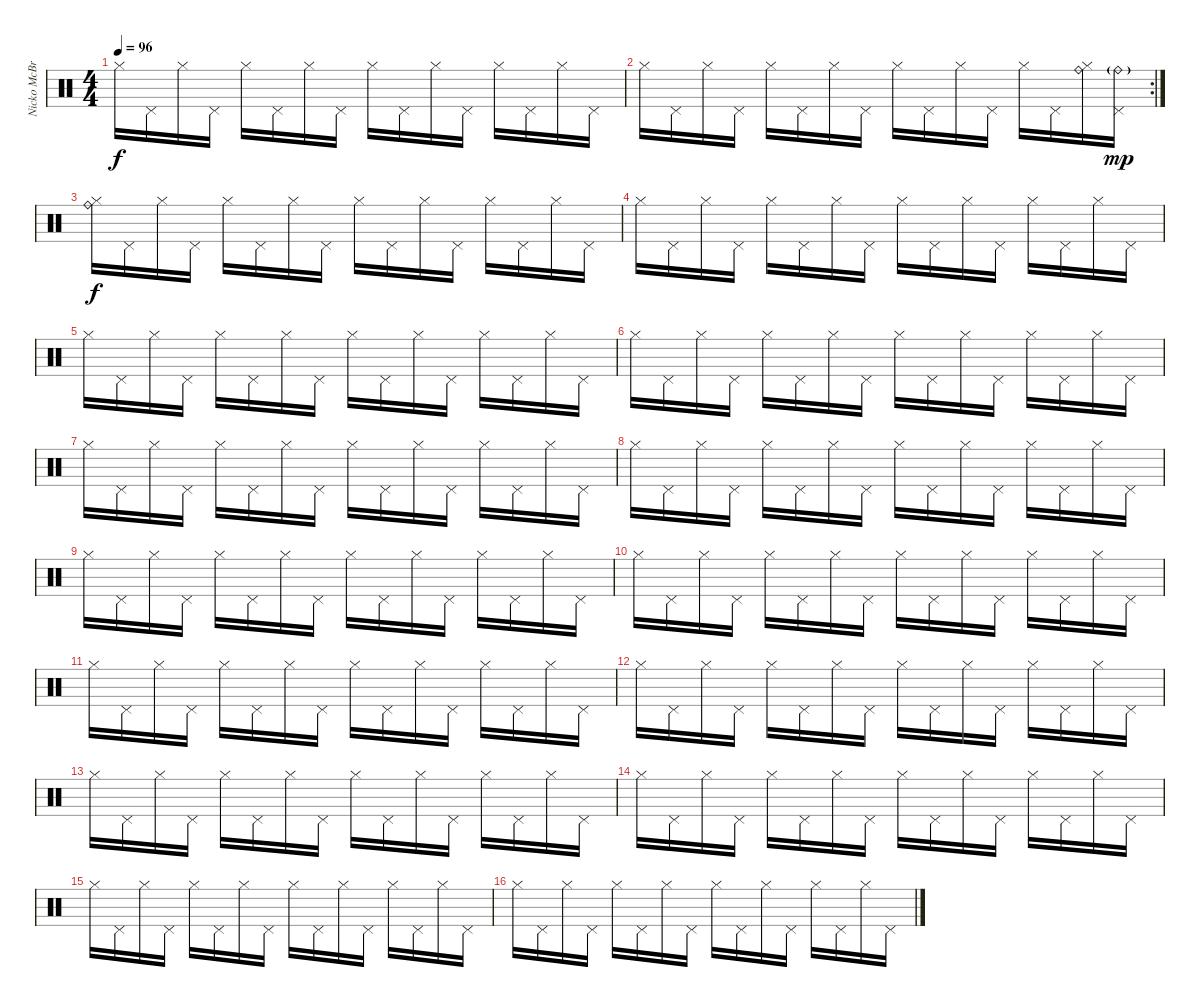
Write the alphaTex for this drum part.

\track ("Nicko McBrain" "Nicko McBr") {instrument percussion}
\staff {score}
\articulation defaults
\ts (4 4)
\tempo 96
\clef neutral
\ks c "Hi-Hat (closed)".16{dy f} "Pedal Hi-Hat (hit)".16 "Hi-Hat (closed)".16 "Pedal Hi-Hat (hit)".16 "Hi-Hat (closed)".16 "Pedal Hi-Hat (hit)".16 "Hi-Hat (closed)".16 "Pedal Hi-Hat (hit)".16 "Hi-Hat (closed)".16 "Pedal Hi-Hat (hit)".16 "Hi-Hat (closed)".16 "Pedal Hi-Hat (hit)".16 "Hi-Hat (closed)".16 "Pedal Hi-Hat (hit)".16 "Hi-Hat (closed)".16 "Pedal Hi-Hat (hit)".16
|
\rc 2 "Hi-Hat (closed)".16 "Pedal Hi-Hat (hit)".16 "Hi-Hat (closed)".16 "Pedal Hi-Hat (hit)".16 "Hi-Hat (closed)".16 "Pedal Hi-Hat (hit)".16 "Hi-Hat (closed)".16 "Pedal Hi-Hat (hit)".16 "Hi-Hat (closed)".16 "Pedal Hi-Hat (hit)".16 "Hi-Hat (closed)".16 "Pedal Hi-Hat (hit)".16 "Hi-Hat (closed)".16 "Pedal Hi-Hat (hit)".16
("Hi-Hat (closed)" "Ride (bell)").16 ("Pedal Hi-Hat (hit)" "Ride (bell)"{g}).16{dy mp} |
("Hi-Hat (closed)" "Ride (bell)").16{dy f} "Pedal Hi-Hat (hit)".16 "Hi-Hat (closed)".16 "Pedal Hi-Hat (hit)".16 "Hi-Hat (closed)".16 "Pedal Hi-Hat (hit)".16 "Hi-Hat (closed)".16 "Pedal Hi-Hat (hit)".16 "Hi-Hat (closed)".16 "Pedal Hi-Hat (hit)".16 "Hi-Hat (closed)".16 "Pedal Hi-Hat (hit)".16 "Hi-Hat (closed)".16 "Pedal Hi-Hat (hit)".16 "Hi-Hat (closed)".16 "Pedal Hi-Hat (hit)".16 |
"Hi-Hat (closed)".16 "Pedal Hi-Hat (hit)".16 "Hi-Hat (closed)".16 "Pedal Hi-Hat (hit)".16 "Hi-Hat (closed)".16 "Pedal Hi-Hat (hit)".16 "Hi-Hat (closed)".16 "Pedal Hi-Hat (hit)".16 "Hi-Hat (closed)".16 "Pedal Hi-Hat (hit)".16 "Hi-Hat (closed)".16 "Pedal Hi-Hat (hit)".16 "Hi-Hat (closed)".16 "Pedal Hi-Hat (hit)".16 "Hi-Hat (closed)".16 "Pedal Hi-Hat (hit)".16 |
"Hi-Hat (closed)".16 "Pedal Hi-Hat (hit)".16 "Hi-Hat (closed)".16 "Pedal Hi-Hat (hit)".16 "Hi-Hat (closed)".16 "Pedal Hi-Hat (hit)".16 "Hi-Hat (closed)".16 "Pedal Hi-Hat (hit)".16 "Hi-Hat (closed)".16 "Pedal Hi-Hat (hit)".16 "Hi-Hat (closed)".16 "Pedal Hi-Hat (hit)".16 "Hi-Hat (closed)".16 "Pedal Hi-Hat (hit)".16 "Hi-Hat (closed)".16 "Pedal Hi-Hat (hit)".16 |
"Hi-Hat (closed)".16 "Pedal Hi-Hat (hit)".16 "Hi-Hat (closed)".16 "Pedal Hi-Hat (hit)".16 "Hi-Hat (closed)".16 "Pedal Hi-Hat (hit)".16 "Hi-Hat (closed)".16 "Pedal Hi-Hat (hit)".16 "Hi-Hat (closed)".16 "Pedal Hi-Hat (hit)".16 "Hi-Hat (closed)".16 "Pedal Hi-Hat (hit)".16 "Hi-Hat (closed)".16 "Pedal Hi-Hat (hit)".16 "Hi-Hat (closed)".16 "Pedal Hi-Hat (hit)".16 |
"Hi-Hat (closed)".16 "Pedal Hi-Hat (hit)".16 "Hi-Hat (closed)".16 "Pedal Hi-Hat (hit)".16 "Hi-Hat (closed)".16 "Pedal Hi-Hat (hit)".16 "Hi-Hat (closed)".16 "Pedal Hi-Hat (hit)".16 "Hi-Hat (closed)".16 "Pedal Hi-Hat (hit)".16 "Hi-Hat (closed)".16 "Pedal Hi-Hat (hit)".16 "Hi-Hat (closed)".16 "Pedal Hi-Hat (hit)".16 "Hi-Hat (closed)".16 "Pedal Hi-Hat (hit)".16 |
"Hi-Hat (closed)".16 "Pedal Hi-Hat (hit)".16 "Hi-Hat (closed)".16 "Pedal Hi-Hat (hit)".16 "Hi-Hat (closed)".16 "Pedal Hi-Hat (hit)".16 "Hi-Hat (closed)".16 "Pedal Hi-Hat (hit)".16 "Hi-Hat (closed)".16 "Pedal Hi-Hat (hit)".16 "Hi-Hat (closed)".16 "Pedal Hi-Hat (hit)".16 "Hi-Hat (closed)".16 "Pedal Hi-Hat (hit)".16 "Hi-Hat (closed)".16 "Pedal Hi-Hat (hit)".16 |
"Hi-Hat (closed)".16 "Pedal Hi-Hat (hit)".16 "Hi-Hat (closed)".16 "Pedal Hi-Hat (hit)".16 "Hi-Hat (closed)".16 "Pedal Hi-Hat (hit)".16 "Hi-Hat (closed)".16 "Pedal Hi-Hat (hit)".16 "Hi-Hat (closed)".16 "Pedal Hi-Hat (hit)".16 "Hi-Hat (closed)".16 "Pedal Hi-Hat (hit)".16 "Hi-Hat (closed)".16 "Pedal Hi-Hat (hit)".16 "Hi-Hat (closed)".16 "Pedal Hi-Hat (hit)".16 |
"Hi-Hat (closed)".16 "Pedal Hi-Hat (hit)".16 "Hi-Hat (closed)".16 "Pedal Hi-Hat (hit)".16 "Hi-Hat (closed)".16 "Pedal Hi-Hat (hit)".16 "Hi-Hat (closed)".16 "Pedal Hi-Hat (hit)".16 "Hi-Hat (closed)".16 "Pedal Hi-Hat (hit)".16 "Hi-Hat (closed)".16 "Pedal Hi-Hat (hit)".16 "Hi-Hat (closed)".16 "Pedal Hi-Hat (hit)".16 "Hi-Hat (closed)".16 "Pedal Hi-Hat (hit)".16 |
"Hi-Hat (closed)".16 "Pedal Hi-Hat (hit)".16 "Hi-Hat (closed)".16 "Pedal Hi-Hat (hit)".16 "Hi-Hat (closed)".16 "Pedal Hi-Hat (hit)".16 "Hi-Hat (closed)".16 "Pedal Hi-Hat (hit)".16 "Hi-Hat (closed)".16 "Pedal Hi-Hat (hit)".16 "Hi-Hat (closed)".16 "Pedal Hi-Hat (hit)".16 "Hi-Hat (closed)".16 "Pedal Hi-Hat (hit)".16 "Hi-Hat (closed)".16 "Pedal Hi-Hat (hit)".16 |
"Hi-Hat (closed)".16 "Pedal Hi-Hat (hit)".16 "Hi-Hat (closed)".16 "Pedal Hi-Hat (hit)".16 "Hi-Hat (closed)".16 "Pedal Hi-Hat (hit)".16 "Hi-Hat (closed)".16 "Pedal Hi-Hat (hit)".16 "Hi-Hat (closed)".16 "Pedal Hi-Hat (hit)".16 "Hi-Hat (closed)".16 "Pedal Hi-Hat (hit)".16 "Hi-Hat (closed)".16 "Pedal Hi-Hat (hit)".16 "Hi-Hat (closed)".16 "Pedal Hi-Hat (hit)".16 |
"Hi-Hat (closed)".16 "Pedal Hi-Hat (hit)".16 "Hi-Hat (closed)".16 "Pedal Hi-Hat (hit)".16 "Hi-Hat (closed)".16 "Pedal Hi-Hat (hit)".16 "Hi-Hat (closed)".16 "Pedal Hi-Hat (hit)".16 "Hi-Hat (closed)".16 "Pedal Hi-Hat (hit)".16 "Hi-Hat (closed)".16 "Pedal Hi-Hat (hit)".16 "Hi-Hat (closed)".16 "Pedal Hi-Hat (hit)".16 "Hi-Hat (closed)".16 "Pedal Hi-Hat (hit)".16 |
"Hi-Hat (closed)".16 "Pedal Hi-Hat (hit)".16 "Hi-Hat (closed)".16 "Pedal Hi-Hat (hit)".16 "Hi-Hat (closed)".16 "Pedal Hi-Hat (hit)".16 "Hi-Hat (closed)".16 "Pedal Hi-Hat (hit)".16 "Hi-Hat (closed)".16 "Pedal Hi-Hat (hit)".16 "Hi-Hat (closed)".16 "Pedal Hi-Hat (hit)".16 "Hi-Hat (closed)".16 "Pedal Hi-Hat (hit)".16 "Hi-Hat (closed)".16 "Pedal Hi-Hat (hit)".16 |
"Hi-Hat (closed)".16 "Pedal Hi-Hat (hit)".16 "Hi-Hat (closed)".16 "Pedal Hi-Hat (hit)".16 "Hi-Hat (closed)".16 "Pedal Hi-Hat (hit)".16 "Hi-Hat (closed)".16 "Pedal Hi-Hat (hit)".16 "Hi-Hat (closed)".16 "Pedal Hi-Hat (hit)".16 "Hi-Hat (closed)".16 "Pedal Hi-Hat (hit)".16 "Hi-Hat (closed)".16 "Pedal Hi-Hat (hit)".16 "Hi-Hat (closed)".16 "Pedal Hi-Hat (hit)".16 |
"Hi-Hat (closed)".16 "Pedal Hi-Hat (hit)".16 "Hi-Hat (closed)".16 "Pedal Hi-Hat (hit)".16 "Hi-Hat (closed)".16 "Pedal Hi-Hat (hit)".16 "Hi-Hat (closed)".16 "Pedal Hi-Hat (hit)".16 "Hi-Hat (closed)".16 "Pedal Hi-Hat (hit)".16 "Hi-Hat (closed)".16 "Pedal Hi-Hat (hit)".16 "Hi-Hat (closed)".16 "Pedal Hi-Hat (hit)".16 "Hi-Hat (closed)".16 "Pedal Hi-Hat (hit)".16
